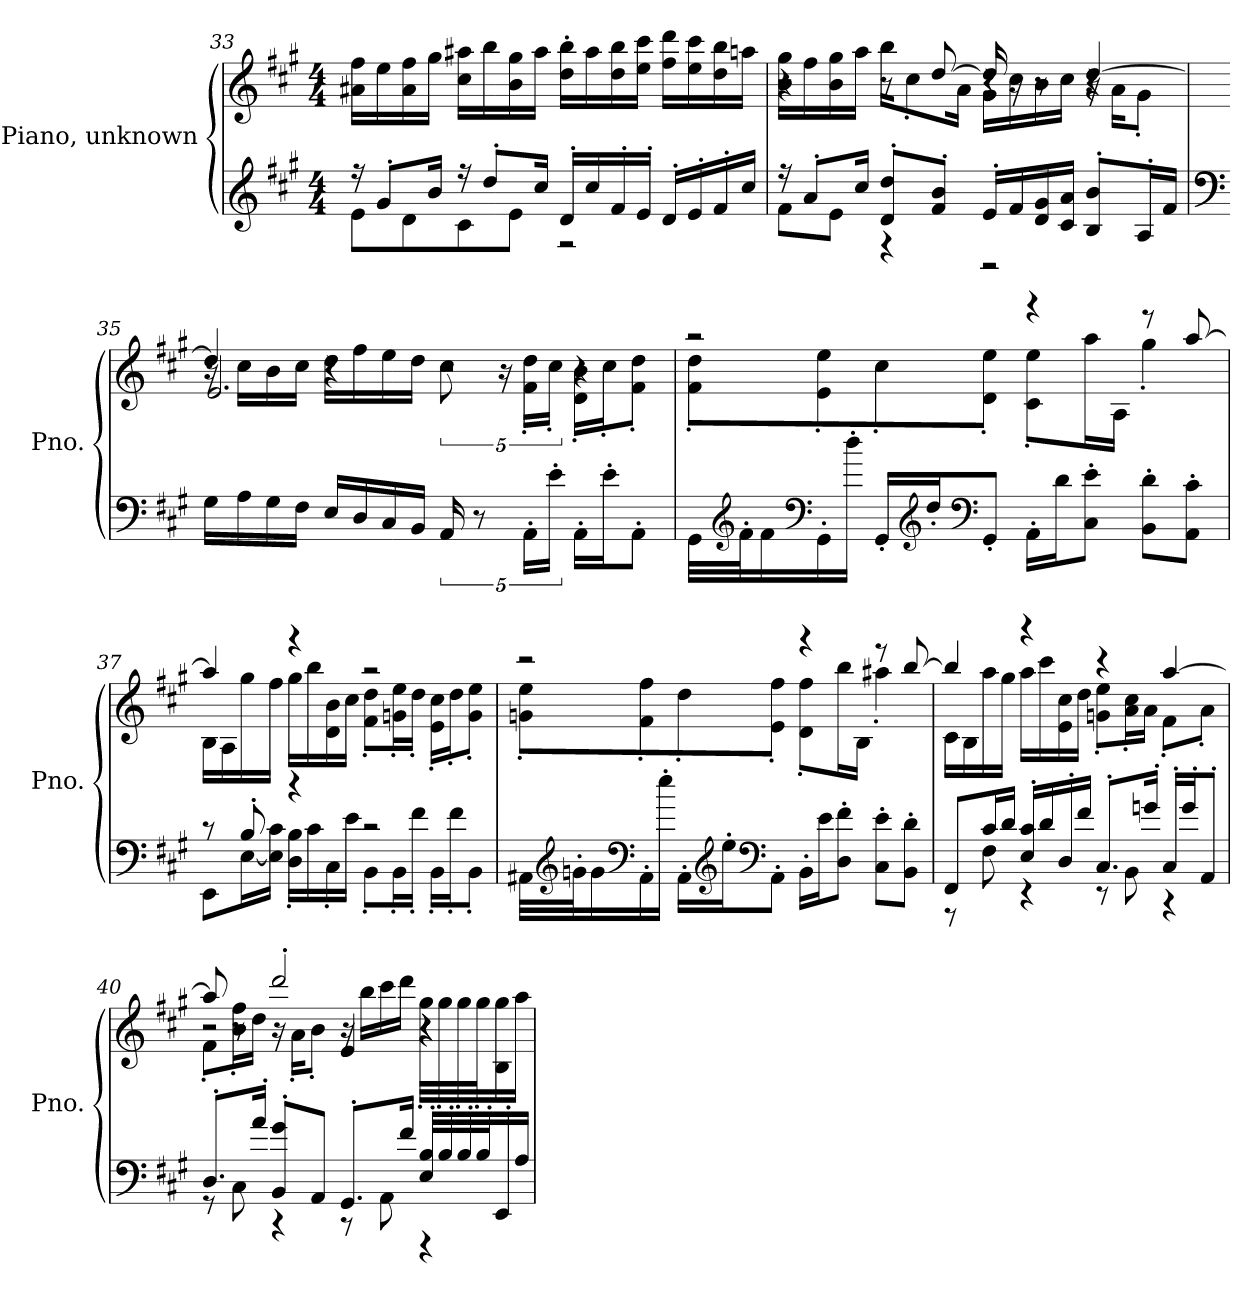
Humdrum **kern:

**kern	**kern
*part1	*part1
*staff2	*staff1
*I"Piano, unknown	*
*I'Pno.	*
*clefG2	*clefG2
*k[f#c#g#]	*k[f#c#g#]
*M4/4	*M4/4
=33	=33
*^	*
16r	8e\L	16a#X\ 16ff#\LL
8g#'/L	.	16ee\
.	8d\	16a#\ 16ff#\
16b/Jk	.	16gg#\JJ
16r	8c#\	16cc#\ 16aa#X\LL
8dd'/L	.	16bb\
.	8e\J	16b\ 16gg#\
16cc#/Jk	.	16aa#\JJ
16d'/LL	2r	16dd\' 16bb\'LL
16cc#/	.	16aa#\
16f#'/	.	16dd\ 16bb\
16e'/JJ	.	16ee\ 16ccc#\JJ
16d'/LL	.	16ff#\ 16ddd\LL
16e'/	.	16ee\ 16ccc#\
16f#'/	.	16dd\ 16bb\
16cc#/JJ	.	16aan\JJ
!!LO:LB:g=z
=34	=34	=34
*	*	*^
*	*	*	*^
16r	8f#\L	2r	16b\ 16gg#\LL	4r
8a'/L	.	.	16ff#\	.
.	8e\J	.	16b\ 16gg#\	.
16cc#/Jk	.	.	16aa\JJ	.
8d/' 8dd/'L	4r	.	16bb\KL	8r
.	.	.	8cc#'\	.
8f#/' 8b/'J	.	.	.	[8dd/
.	.	.	16a\Jk	.
16e'/LL	2r	4r	16g#\LL	16dd/]
16f#/	.	.	16cc#\	16r
16d/ 16g#/	.	.	16b\	8r
16c#/ 16a/JJ	.	.	16cc#\JJ	.
8B/' 8b/'L	.	[4dd/	16r	4r
.	.	.	16a\KL	.
16A'/L	.	.	8g#'\J	.
16f#/JJ	.	.	.	.
*v	*v	*	*	*
=35	=35	=35	=35
*clefF4	*	*	*
16G#\LL	4dd/]	16r	2.e/
16A\	.	16cc#\LL	.
16G#\	.	16b\	.
16F#\JJ	.	16cc#\JJ	.
16E/LL	4r	16dd\LL	.
16D/	.	16ff#\	.
16C#/	.	16ee\	.
16BB/JJ	.	16dd\JJ	.
20AA/	2r	10cc#\	.
10r	.	.	.
.	.	20r	.
20AA'\LL	.	20f#\' 20dd\'LL	.
20e'\JJ	.	20cc#'\JJ	.
16AA'\LL	.	16d\' 16b\'LL	4r
16e'\J	.	16cc#'\J	.
8AA'\J	.	8f#\' 8dd\'J	.
*	*	*v	*v
!!LO:LB:g=z
=36	=36	=36
32GG#\LLL	2r	8f#\' 8dd\'L
*clefG2	*	*
32f#'\J	.	.
16f#\	.	.
*clefF4	*	*
16GG#'\	.	8e\' 8ee\'
16dd'\JJ	.	.
16GG#'/LL	.	8cc#'\
*clefG2	*	*
16dd'/J	.	.
*clefF4	*	*
8GG#'/J	.	8d\' 8ee\'J
16AA'\LL	4r	8c#\' 8ee\'L
16d\J	.	.
8C#\' 8e\'J	.	16aa\L
.	.	16A\JJ
8BB\' 8d\'L	8r	4gg#'\
8AA\' 8c#\'J	[8aa/	.
=37	=37	=37
*^	*	*
8r	8EE\L	4aa/]	16B\LL
.	.	.	16A\
8B'/	[16E\L	.	16gg#\
.	16E\] 16c#\JJ	.	16ff#\JJ
4r	16D\' 16B\'LL	4r	16gg#\LL
.	16c#\	.	16bb\
.	16C#'\	.	16d\ 16b\
.	16e\JJ	.	16cc#\JJ
2r	8BB'\L	2r	8f#\' 8dd\'L
.	16BB'\L	.	16gn\' 16ee\'L
.	16f#'\JJ	.	16dd'\JJ
.	16BB'\LL	.	16e\' 16cc#\'LL
.	16f#'\J	.	16dd'\J
.	8BB'\J	.	8g\' 8ee\'J
*v	*v	*	*
!!LO:LB:g=z	!!
=38	=38	=38
32AA#X\LLL	2r	8gn\' 8ee\'L
*clefG2	*	*
32gn'\J	.	.
16g\	.	.
*clefF4	*	*
16AA#'\	.	8f#\' 8ff#\'
16ee'\JJ	.	.
16AA#'\LL	.	8dd'\
*clefG2	*	*
16ee'\J	.	.
*clefF4	*	*
8AA#'\J	.	8e\' 8ff#\'J
16BB'\LL	4r	8d\' 8ff#\'L
16e\J	.	.
8D\' 8f#\'J	.	16bb\L
.	.	16B\JJ
8C#\' 8e\'L	8r	4aa#X'\
8BB\' 8d\'J	[8bb/	.
=39	=39	=39
*^	*	*
8FF#/L	8r	4bb/]	16c#\LL
.	.	.	16B\
16c#/L	8F#\	.	16aa\
16d/JJ	.	.	16gg#\JJ
16E/' 16c#/'LL	4r	4r	16aa\LL
16d/	.	.	16ccc#\
16D'/	.	.	16e\ 16cc#\
16f#/JJ	.	.	16dd\JJ
8.C#'/L	8r	4r	8gn\' 8ee\'L
.	8BB\	.	16a\' 16cc#\'L
16gn'/Jk	.	.	16a\JJ
16C#'/LL	4r	[4aa/	8f#'\L
16g'/J	.	.	.
8AA'/J	.	.	8a'\J
!!LO:PB:g=z
=40	=40	=40	=40
*	*	*	*^
8.D'/L	8r	8aa/]	8f#'\L	2r
.	8C#\	8r	16b\' 16ff#\'L	.
16a'/Jk	.	.	16dd\JJ	.
8BB/' 8g#/'L	4r	2ddd'/	16r	.
.	.	.	16a'\KL	.
8AA/J	.	.	8b'\J	.
8.GG#'/L	8r	.	16r	4e/
.	.	.	16bb\LL	.
.	8AA\	.	16ccc#\	.
16f#/Jk	.	.	16ddd\JJ	.
32E/' 32B/'LLL	4r	4r	32gg#'\LLL	4r
32B'/	.	.	32gg#'\	.
32B'/	.	.	32gg#'\	.
32B'/J	.	.	32gg#'\J	.
16EE'/	.	.	16B\ 16gg#\	.
16A/JJ	.	.	16aa\JJ	.
*v	*v	*	*	*
*	*v	*v	*v
=	=
*-	*-
